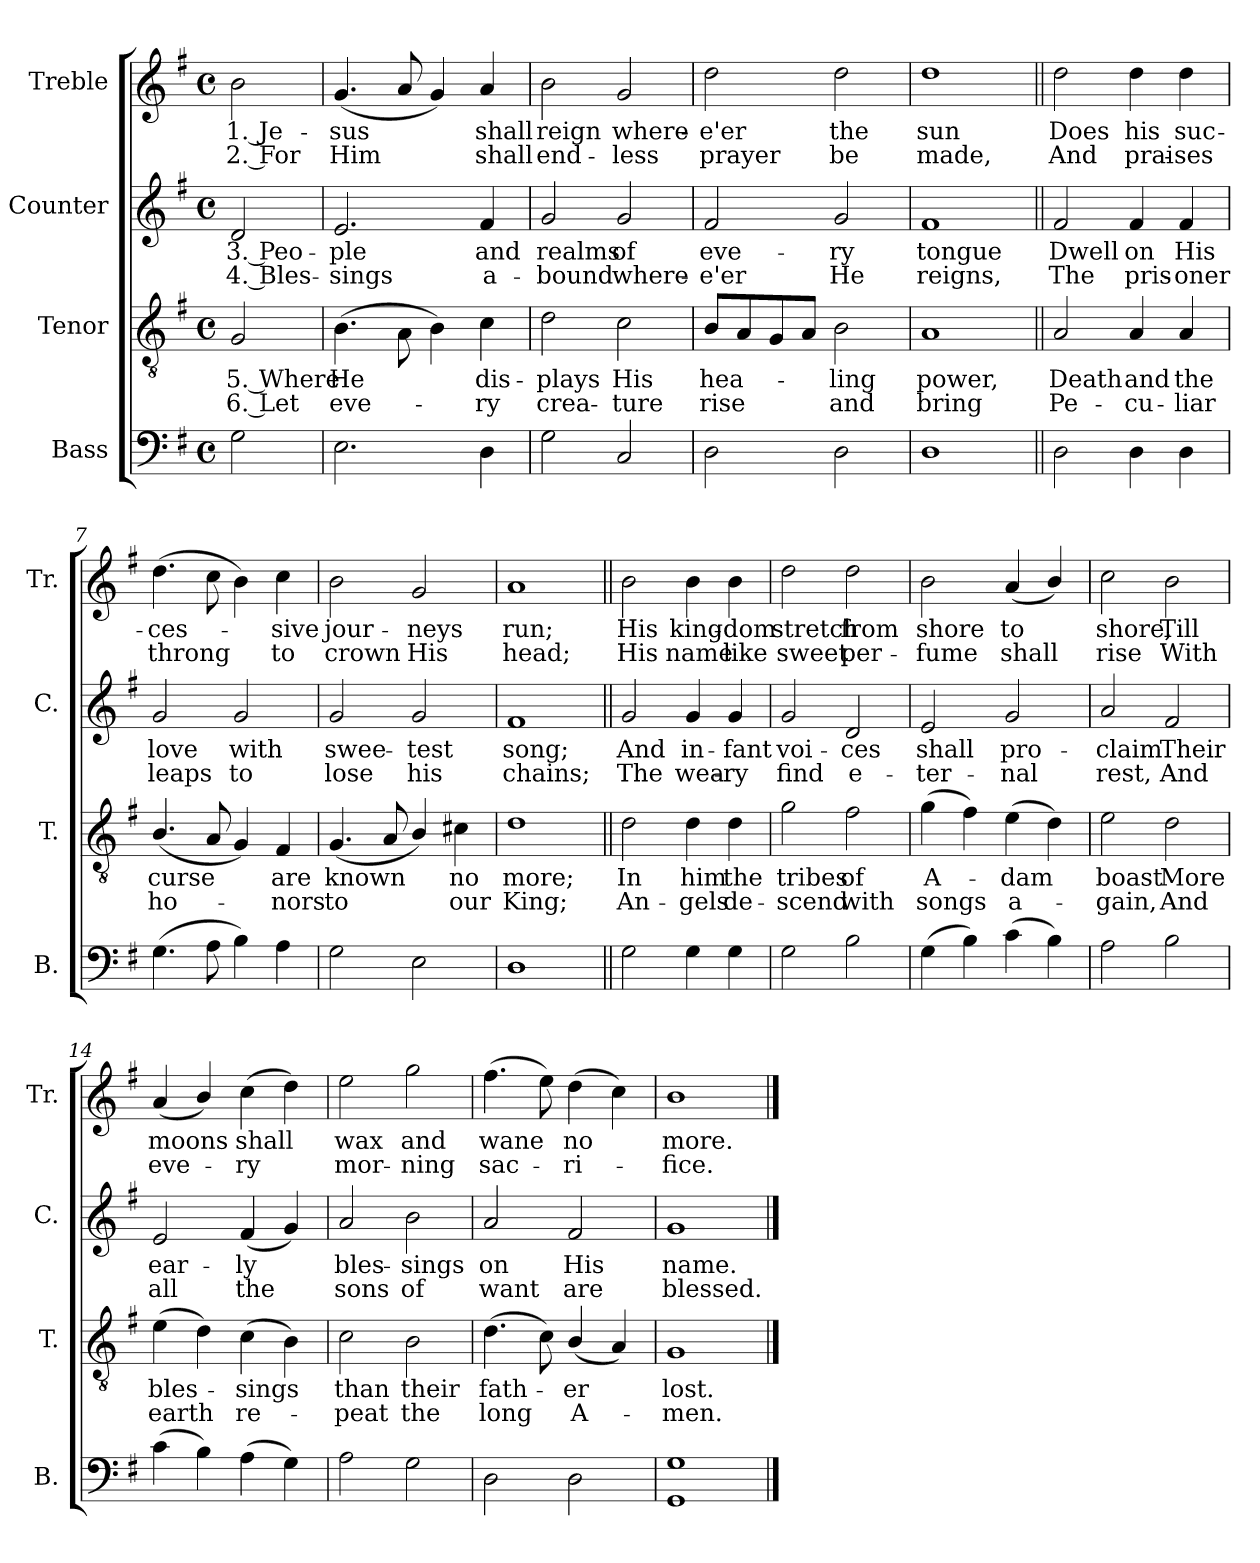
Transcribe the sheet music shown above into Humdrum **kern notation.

**kern	**kern	**text	**text	**kern	**text	**text	**kern	**text	**text
*part4	*part3	*part3	*part3	*part2	*part2	*part2	*part1	*part1	*part1
*staff4	*staff3	*staff3	*staff3	*staff2	*staff2	*staff2	*staff1	*staff1	*staff1
*I"Bass	*I"Tenor	*	*	*I"Counter	*	*	*I"Treble	*	*
*I'B.	*I'T.	*	*	*I'C.	*	*	*I'Tr.	*	*
*clefF4	*clefGv2	*	*	*clefG2	*	*	*clefG2	*	*
*k[f#]	*k[f#]	*	*	*k[f#]	*	*	*k[f#]	*	*
*M4/4	*M4/4	*	*	*M4/4	*	*	*M4/4	*	*
*met(c)	*met(c)	*	*	*met(c)	*	*	*met(c)	*	*
=1	=1	=1	=1	=1	=1	=1	=1	=1	=1
2G\	2G/	5. Where	6. Let	2d/	3. Peo-	4. Bles-	2b\	1. Je-	2. For
=2	=2	=2	=2	=2	=2	=2	=2	=2	=2
2.E\	(4.B\	He	eve-	2.e/	-ple	-sings	(4.g/	-sus	Him
.	8A\	.	.	.	.	.	8a/	.	.
.	4B\)	.	.	.	.	.	4g/)	.	.
4D\	4c\	dis-	-ry	4f#/	and	a-	4a/	shall	shall
=3	=3	=3	=3	=3	=3	=3	=3	=3	=3
2G\	2d\	-plays	crea-	2g/	realms	-bound	2b\	reign	end-
2C/	2c\	His	-ture	2g/	of	where-	2g/	where-	-less
=4	=4	=4	=4	=4	=4	=4	=4	=4	=4
2D\	8B/L	hea-	rise	2f#/	eve-	-e'er	2dd\	-e'er	prayer
.	8A/	.	.	.	.	.	.	.	.
.	8G/	.	.	.	.	.	.	.	.
.	8A/J	.	.	.	.	.	.	.	.
2D\	2B\	-ling	and	2g/	-ry	He	2dd\	the	be
=5	=5	=5	=5	=5	=5	=5	=5	=5	=5
1D	1A	power,	bring	1f#	tongue	reigns,	1dd	sun	made,
=6||	=6||	=6||	=6||	=6||	=6||	=6||	=6||	=6||	=6||
2D\	2A/	Death	Pe-	2f#/	Dwell	The	2dd\	Does	And
4D\	4A/	and	-cu-	4f#/	on	pris-	4dd\	his	prai-
4D\	4A/	the	-liar	4f#/	His	-oner	4dd\	suc-	-ses
=7	=7	=7	=7	=7	=7	=7	=7	=7	=7
(4.G\	(4.B/	curse	ho-	2g/	love	leaps	(4.dd\	-ces-	throng
8A\	8A/	.	.	.	.	.	8cc\	.	.
4B\)	4G/)	.	.	2g/	with	to	4b\)	.	.
4A\	4F#/	are	-nors	.	.	.	4cc\	-sive	to
=8	=8	=8	=8	=8	=8	=8	=8	=8	=8
2G\	(4.G/	known	to	2g/	swee-	lose	2b\	jour-	crown
.	8A/	.	.	.	.	.	.	.	.
2E\	4B/)	.	.	2g/	-test	his	2g/	-neys	His
.	4c#X\	no	our	.	.	.	.	.	.
=9	=9	=9	=9	=9	=9	=9	=9	=9	=9
1D	1d	more;	King;	1f#	song;	chains;	1a	run;	head;
=10||	=10||	=10||	=10||	=10||	=10||	=10||	=10||	=10||	=10||
2G\	2d\	In	An-	2g/	And	The	2b\	His	His
4G\	4d\	him	-gels	4g/	in-	wea-	4b\	king-	name
4G\	4d\	the	de-	4g/	-fant	-ry	4b\	-dom	like
=11	=11	=11	=11	=11	=11	=11	=11	=11	=11
2G\	2g\	tribes	-scend	2g/	voi-	find	2dd\	stretch	sweet
2B\	2f#\	of	with	2d/	-ces	e-	2dd\	from	per-
=12	=12	=12	=12	=12	=12	=12	=12	=12	=12
(4G\	(4g\	A-	songs	2e/	shall	-ter-	2b\	shore	-fume
4B\)	4f#\)	.	.	.	.	.	.	.	.
(4c\	(4e\	-dam	a-	2g/	pro-	-nal	(4a/	to	shall
4B\)	4d\)	.	.	.	.	.	4b/)	.	.
=13	=13	=13	=13	=13	=13	=13	=13	=13	=13
2A\	2e\	boast	-gain,	2a/	-claim	rest,	2cc\	shore,	rise
2B\	2d\	More	And	2f#/	Their	And	2b\	Till	With
=14	=14	=14	=14	=14	=14	=14	=14	=14	=14
(4c\	(4e\	bles-	earth	2e/	ear-	all	(4a/	moons	eve-
4B\)	4d\)	.	.	.	.	.	4b/)	.	.
(4A\	(4c\	-sings	re-	(4f#/	-ly	the	(4cc\	shall	-ry
4G\)	4B\)	.	.	4g/)	.	.	4dd\)	.	.
=15	=15	=15	=15	=15	=15	=15	=15	=15	=15
2A\	2c\	than	-peat	2a/	bles-	sons	2ee\	wax	mor-
2G\	2B\	their	the	2b\	-sings	of	2gg\	and	-ning
=16	=16	=16	=16	=16	=16	=16	=16	=16	=16
2D\	(4.d\	fath-	long	2a/	on	want	(4.ff#\	wane	sac-
.	8c\)	.	.	.	.	.	8ee\)	.	.
2D\	(4B/	-er	A-	2f#/	His	are	(4dd\	no	-ri-
.	4A/)	.	.	.	.	.	4cc\)	.	.
=17	=17	=17	=17	=17	=17	=17	=17	=17	=17
1GG 1G	1G	lost.	-men.	1g	name.	blessed.	1b	more.	-fice.
==	==	==	==	==	==	==	==	==	==
*-	*-	*-	*-	*-	*-	*-	*-	*-	*-
